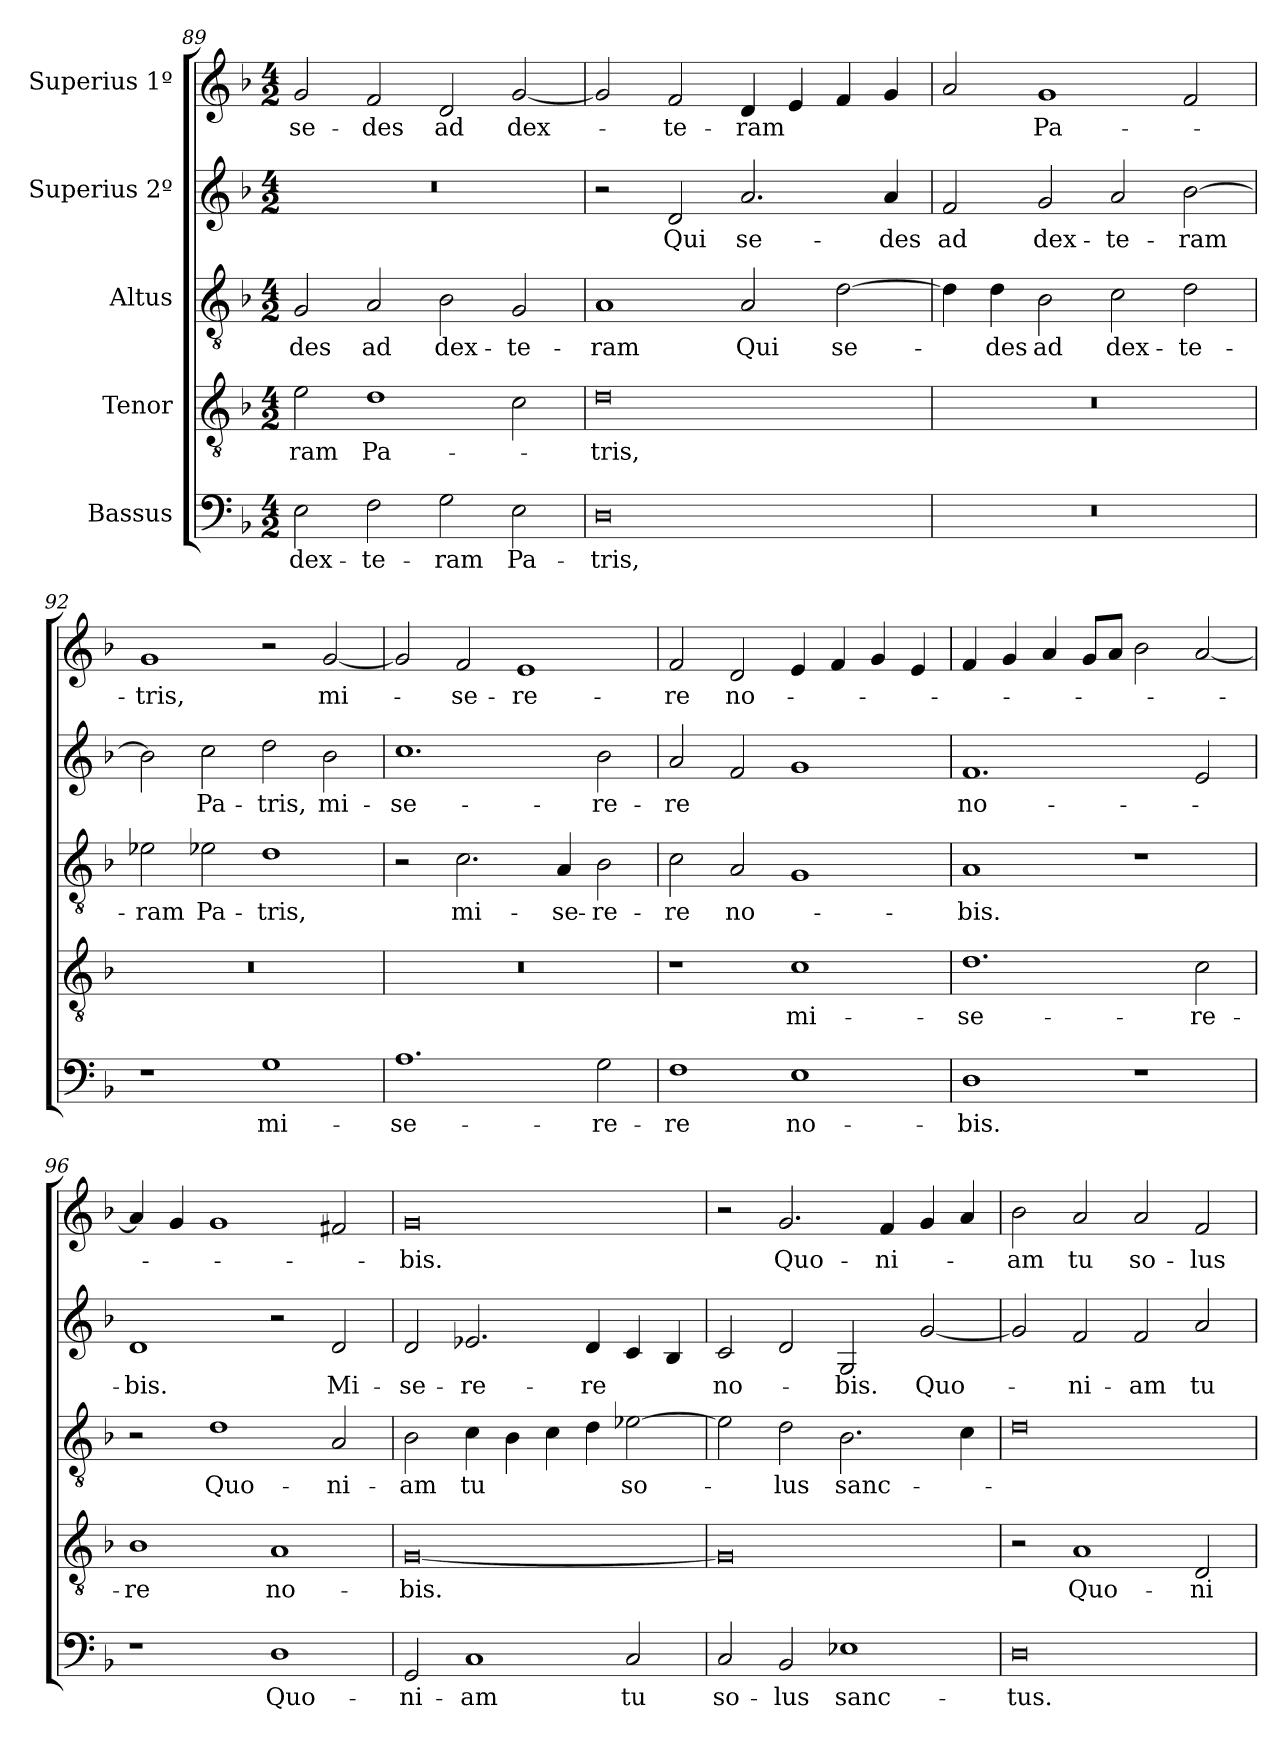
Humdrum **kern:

**kern	**text	**kern	**text	**kern	**text	**kern	**text	**kern	**text
*part5	*part5	*part4	*part4	*part3	*part3	*part2	*part2	*part1	*part1
*staff5	*staff5	*staff4	*staff4	*staff3	*staff3	*staff2	*staff2	*staff1	*staff1
*I"Bassus	*	*I"Tenor	*	*I"Altus	*	*I"Superius 2º	*	*I"Superius 1º	*
*clefF4	*	*clefGv2	*	*clefGv2	*	*clefG2	*	*clefG2	*
*k[b-]	*	*k[b-]	*	*k[b-]	*	*k[b-]	*	*k[b-]	*
*M4/2	*	*M4/2	*	*M4/2	*	*M4/2	*	*M4/2	*
=89	=89	=89	=89	=89	=89	=89	=89	=89	=89
2E\	dex-	2e\	-ram	2G/	-des	0r	.	2g/	se-
2F\	-te-	1d\	Pa-	2A/	ad	.	.	2f/	-des
2G\	-ram	.	.	2B-\	dex-	.	.	2d/	ad
2E\	Pa-	2c\	.	2G/	-te-	.	.	[2g/	dex-
=90	=90	=90	=90	=90	=90	=90	=90	=90	=90
0D\	-tris,	0d\	-tris,	1A/	-ram	2r	.	2g/]	.
.	.	.	.	.	.	2d/	Qui	2f/	-te-
.	.	.	.	2A/	Qui	2.a/	se-	4d/	-ram
.	.	.	.	.	.	.	.	4e/	.
.	.	.	.	[2d\	se-	.	.	4f/	.
.	.	.	.	.	.	4a/	-des	4g/	.
=91	=91	=91	=91	=91	=91	=91	=91	=91	=91
0r	.	0r	.	4d\]	.	2f/	ad	2a/	.
.	.	.	.	4d\	-des	.	.	.	.
.	.	.	.	2B-\	ad	2g/	dex-	1g/	Pa-
.	.	.	.	2c\	dex-	2a/	-te-	.	.
.	.	.	.	2d\	-te-	[2b-\	-ram	2f/	.
=92	=92	=92	=92	=92	=92	=92	=92	=92	=92
1r	.	0r	.	2e-X\	-ram	2b-\]	.	1g/	-tris,
.	.	.	.	2e-X\	Pa-	2cc\	Pa-	.	.
1G\	mi-	.	.	1d\	-tris,	2dd\	-tris,	2r	.
.	.	.	.	.	.	2b-\	mi-	[2g/	mi-
=93	=93	=93	=93	=93	=93	=93	=93	=93	=93
1.A\	-se-	0r	.	2r	.	1.cc\	-se-	2g/]	.
.	.	.	.	2.c\	mi-	.	.	2f/	-se-
.	.	.	.	.	.	.	.	1e/	-re-
.	.	.	.	4A/	-se-	.	.	.	.
2G\	-re-	.	.	2B-\	-re-	2b-\	-re-	.	.
=94	=94	=94	=94	=94	=94	=94	=94	=94	=94
1F\	-re	1r	.	2c\	-re	2a/	-re	2f/	-re
.	.	.	.	2A/	no-	2f/	.	2d/	no-
1E\	no-	1c\	mi-	1G/	.	1g/	.	4e/	.
.	.	.	.	.	.	.	.	4f/	.
.	.	.	.	.	.	.	.	4g/	.
.	.	.	.	.	.	.	.	4e/	.
=95	=95	=95	=95	=95	=95	=95	=95	=95	=95
1D\	-bis.	1.d\	-se-	1A/	-bis.	1.f/	no-	4f/	.
.	.	.	.	.	.	.	.	4g/	.
.	.	.	.	.	.	.	.	4a/	.
.	.	.	.	.	.	.	.	8g/L	.
.	.	.	.	.	.	.	.	8a/J	.
1r	.	.	.	1r	.	.	.	2b-\	.
.	.	2c\	-re-	.	.	2e/	.	[2a/	.
=96	=96	=96	=96	=96	=96	=96	=96	=96	=96
1r	.	1B-\	-re	2r	.	1d/	-bis.	4a/]	.
.	.	.	.	.	.	.	.	4g/	.
.	.	.	.	1d\	Quo-	.	.	1g/	.
1D\	Quo-	1A/	no-	.	.	2r	.	.	.
.	.	.	.	2A/	-ni-	2d/	Mi-	2f#X/	.
=97	=97	=97	=97	=97	=97	=97	=97	=97	=97
2GG/	-ni-	[0G/	-bis.	2B-\	-am	2d/	-se-	0g/	-bis.
1C/	-am	.	.	4c\	tu	2.e-X/	-re-	.	.
.	.	.	.	4B-\	.	.	.	.	.
.	.	.	.	4c\	.	.	.	.	.
.	.	.	.	4d\	.	4d/	-re	.	.
2C/	tu	.	.	[2e-X\	so-	4c/	.	.	.
.	.	.	.	.	.	4B-/	.	.	.
=98	=98	=98	=98	=98	=98	=98	=98	=98	=98
2C/	so-	0G/]	.	2e-\]	.	2c/	no-	2r	.
2BB-/	-lus	.	.	2d\	-lus	2d/	.	2.g/	Quo-
1E-X\	sanc-	.	.	2.B-\	sanc-	2G/	-bis.	.	.
.	.	.	.	.	.	.	.	4f/	-ni-
.	.	.	.	.	.	[2g/	Quo-	4g/	.
.	.	.	.	4c\	.	.	.	4a/	.
=99	=99	=99	=99	=99	=99	=99	=99	=99	=99
0D\	-tus.	2r	.	0d\	.	2g/]	.	2b-\	-am
.	.	1A/	Quo-	.	.	2f/	-ni-	2a/	tu
.	.	.	.	.	.	2f/	-am	2a/	so-
.	.	2D/	-ni-	.	.	2a/	tu	2f/	-lus
=	=	=	=	=	=	=	=	=	=
*-	*-	*-	*-	*-	*-	*-	*-	*-	*-
